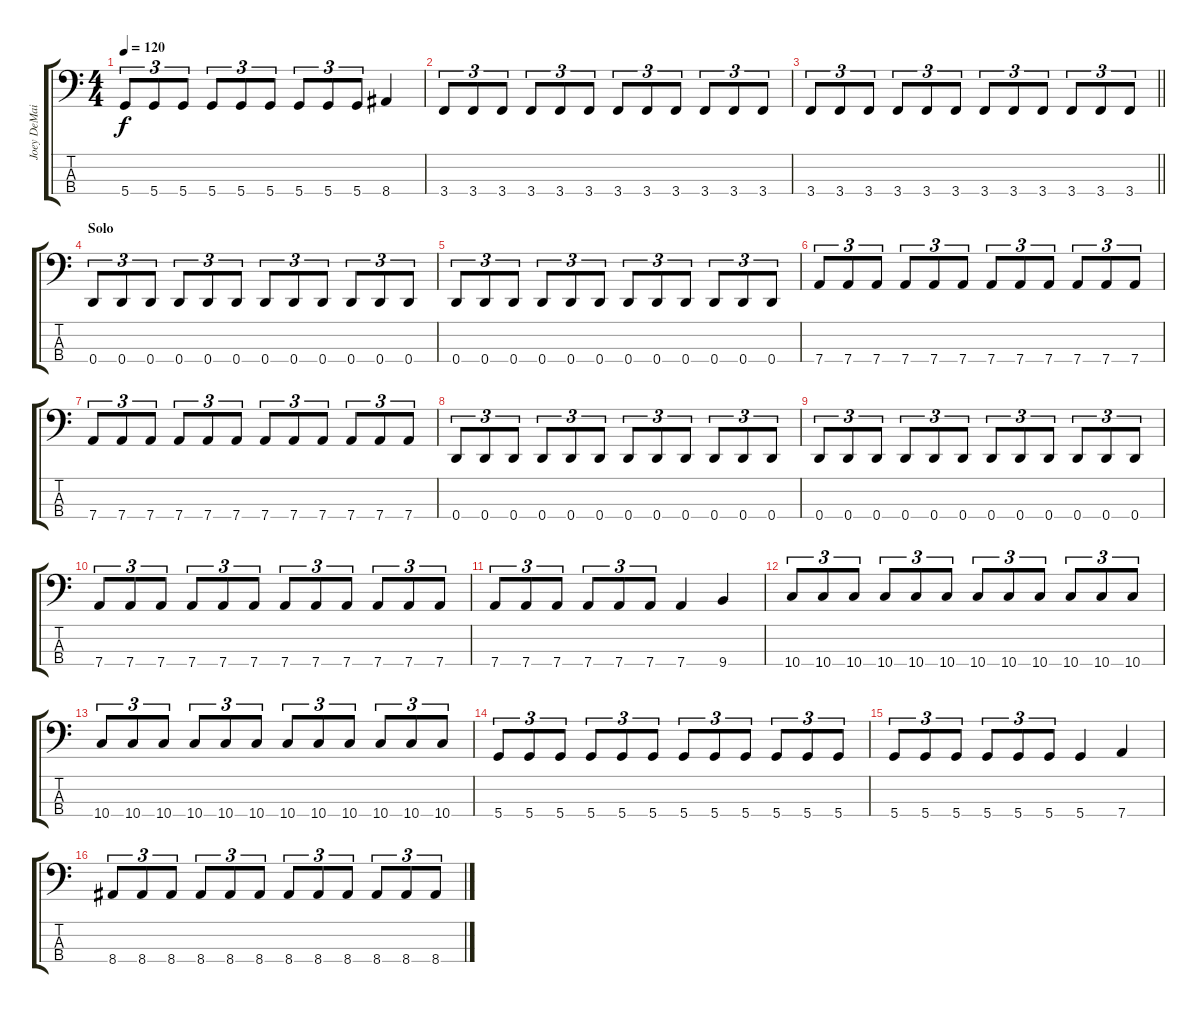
\track ("Joey DeMaio" "Joey DeMai") {instrument electricbasspick}
\staff {score tabs}
\tuning (F2 C2 G1 D1) {hide}
\ts (4 4)
\tempo 120
\clef f4
\ks c
5.4.8{tu (3 2) dy f} 5.4.8{tu (3 2)} 5.4.8{tu (3 2)} 5.4.8{tu (3 2)} 5.4.8{tu (3 2)} 5.4.8{tu (3 2)} 5.4.8{tu (3 2)} 5.4.8{tu (3 2)} 5.4.8{tu (3 2)} 8.4.4 |
3.4.8{tu (3 2)} 3.4.8{tu (3 2)} 3.4.8{tu (3 2)} 3.4.8{tu (3 2)} 3.4.8{tu (3 2)} 3.4.8{tu (3 2)} 3.4.8{tu (3 2)} 3.4.8{tu (3 2)} 3.4.8{tu (3 2)} 3.4.8{tu (3 2)} 3.4.8{tu (3 2)} 3.4.8{tu (3 2)} |
\barLineRight lightlight
3.4.8{tu (3 2)} 3.4.8{tu (3 2)} 3.4.8{tu (3 2)} 3.4.8{tu (3 2)} 3.4.8{tu (3 2)} 3.4.8{tu (3 2)} 3.4.8{tu (3 2)} 3.4.8{tu (3 2)} 3.4.8{tu (3 2)} 3.4.8{tu (3 2)} 3.4.8{tu (3 2)} 3.4.8{tu (3 2)} |
\section ("" "Solo")
0.4.8{tu (3 2)} 0.4.8{tu (3 2)} 0.4.8{tu (3 2)} 0.4.8{tu (3 2)} 0.4.8{tu (3 2)} 0.4.8{tu (3 2)} 0.4.8{tu (3 2)} 0.4.8{tu (3 2)} 0.4.8{tu (3 2)} 0.4.8{tu (3 2)} 0.4.8{tu (3 2)} 0.4.8{tu (3 2)} |
0.4.8{tu (3 2)} 0.4.8{tu (3 2)} 0.4.8{tu (3 2)} 0.4.8{tu (3 2)} 0.4.8{tu (3 2)} 0.4.8{tu (3 2)} 0.4.8{tu (3 2)} 0.4.8{tu (3 2)} 0.4.8{tu (3 2)} 0.4.8{tu (3 2)} 0.4.8{tu (3 2)} 0.4.8{tu (3 2)} |
7.4.8{tu (3 2)} 7.4.8{tu (3 2)} 7.4.8{tu (3 2)} 7.4.8{tu (3 2)} 7.4.8{tu (3 2)} 7.4.8{tu (3 2)} 7.4.8{tu (3 2)} 7.4.8{tu (3 2)} 7.4.8{tu (3 2)} 7.4.8{tu (3 2)} 7.4.8{tu (3 2)} 7.4.8{tu (3 2)} |
7.4.8{tu (3 2)} 7.4.8{tu (3 2)} 7.4.8{tu (3 2)} 7.4.8{tu (3 2)} 7.4.8{tu (3 2)} 7.4.8{tu (3 2)} 7.4.8{tu (3 2)} 7.4.8{tu (3 2)} 7.4.8{tu (3 2)} 7.4.8{tu (3 2)} 7.4.8{tu (3 2)} 7.4.8{tu (3 2)} |
0.4.8{tu (3 2)} 0.4.8{tu (3 2)} 0.4.8{tu (3 2)} 0.4.8{tu (3 2)} 0.4.8{tu (3 2)} 0.4.8{tu (3 2)} 0.4.8{tu (3 2)} 0.4.8{tu (3 2)} 0.4.8{tu (3 2)} 0.4.8{tu (3 2)} 0.4.8{tu (3 2)} 0.4.8{tu (3 2)} |
0.4.8{tu (3 2)} 0.4.8{tu (3 2)} 0.4.8{tu (3 2)} 0.4.8{tu (3 2)} 0.4.8{tu (3 2)} 0.4.8{tu (3 2)} 0.4.8{tu (3 2)} 0.4.8{tu (3 2)} 0.4.8{tu (3 2)} 0.4.8{tu (3 2)} 0.4.8{tu (3 2)} 0.4.8{tu (3 2)} |
7.4.8{tu (3 2)} 7.4.8{tu (3 2)} 7.4.8{tu (3 2)} 7.4.8{tu (3 2)} 7.4.8{tu (3 2)} 7.4.8{tu (3 2)} 7.4.8{tu (3 2)} 7.4.8{tu (3 2)} 7.4.8{tu (3 2)} 7.4.8{tu (3 2)} 7.4.8{tu (3 2)} 7.4.8{tu (3 2)} |
7.4.8{tu (3 2)} 7.4.8{tu (3 2)} 7.4.8{tu (3 2)} 7.4.8{tu (3 2)} 7.4.8{tu (3 2)} 7.4.8{tu (3 2)} 7.4.4 9.4.4 |
10.4.8{tu (3 2)} 10.4.8{tu (3 2)} 10.4.8{tu (3 2)} 10.4.8{tu (3 2)} 10.4.8{tu (3 2)} 10.4.8{tu (3 2)} 10.4.8{tu (3 2)} 10.4.8{tu (3 2)} 10.4.8{tu (3 2)} 10.4.8{tu (3 2)} 10.4.8{tu (3 2)} 10.4.8{tu (3 2)} |
10.4.8{tu (3 2)} 10.4.8{tu (3 2)} 10.4.8{tu (3 2)} 10.4.8{tu (3 2)} 10.4.8{tu (3 2)} 10.4.8{tu (3 2)} 10.4.8{tu (3 2)} 10.4.8{tu (3 2)} 10.4.8{tu (3 2)} 10.4.8{tu (3 2)} 10.4.8{tu (3 2)} 10.4.8{tu (3 2)} |
5.4.8{tu (3 2)} 5.4.8{tu (3 2)} 5.4.8{tu (3 2)} 5.4.8{tu (3 2)} 5.4.8{tu (3 2)} 5.4.8{tu (3 2)} 5.4.8{tu (3 2)} 5.4.8{tu (3 2)} 5.4.8{tu (3 2)} 5.4.8{tu (3 2)} 5.4.8{tu (3 2)} 5.4.8{tu (3 2)} |
5.4.8{tu (3 2)} 5.4.8{tu (3 2)} 5.4.8{tu (3 2)} 5.4.8{tu (3 2)} 5.4.8{tu (3 2)} 5.4.8{tu (3 2)} 5.4.4 7.4.4 |
8.4.8{tu (3 2)} 8.4.8{tu (3 2)} 8.4.8{tu (3 2)} 8.4.8{tu (3 2)} 8.4.8{tu (3 2)} 8.4.8{tu (3 2)} 8.4.8{tu (3 2)} 8.4.8{tu (3 2)} 8.4.8{tu (3 2)} 8.4.8{tu (3 2)} 8.4.8{tu (3 2)} 8.4.8{tu (3 2)}
